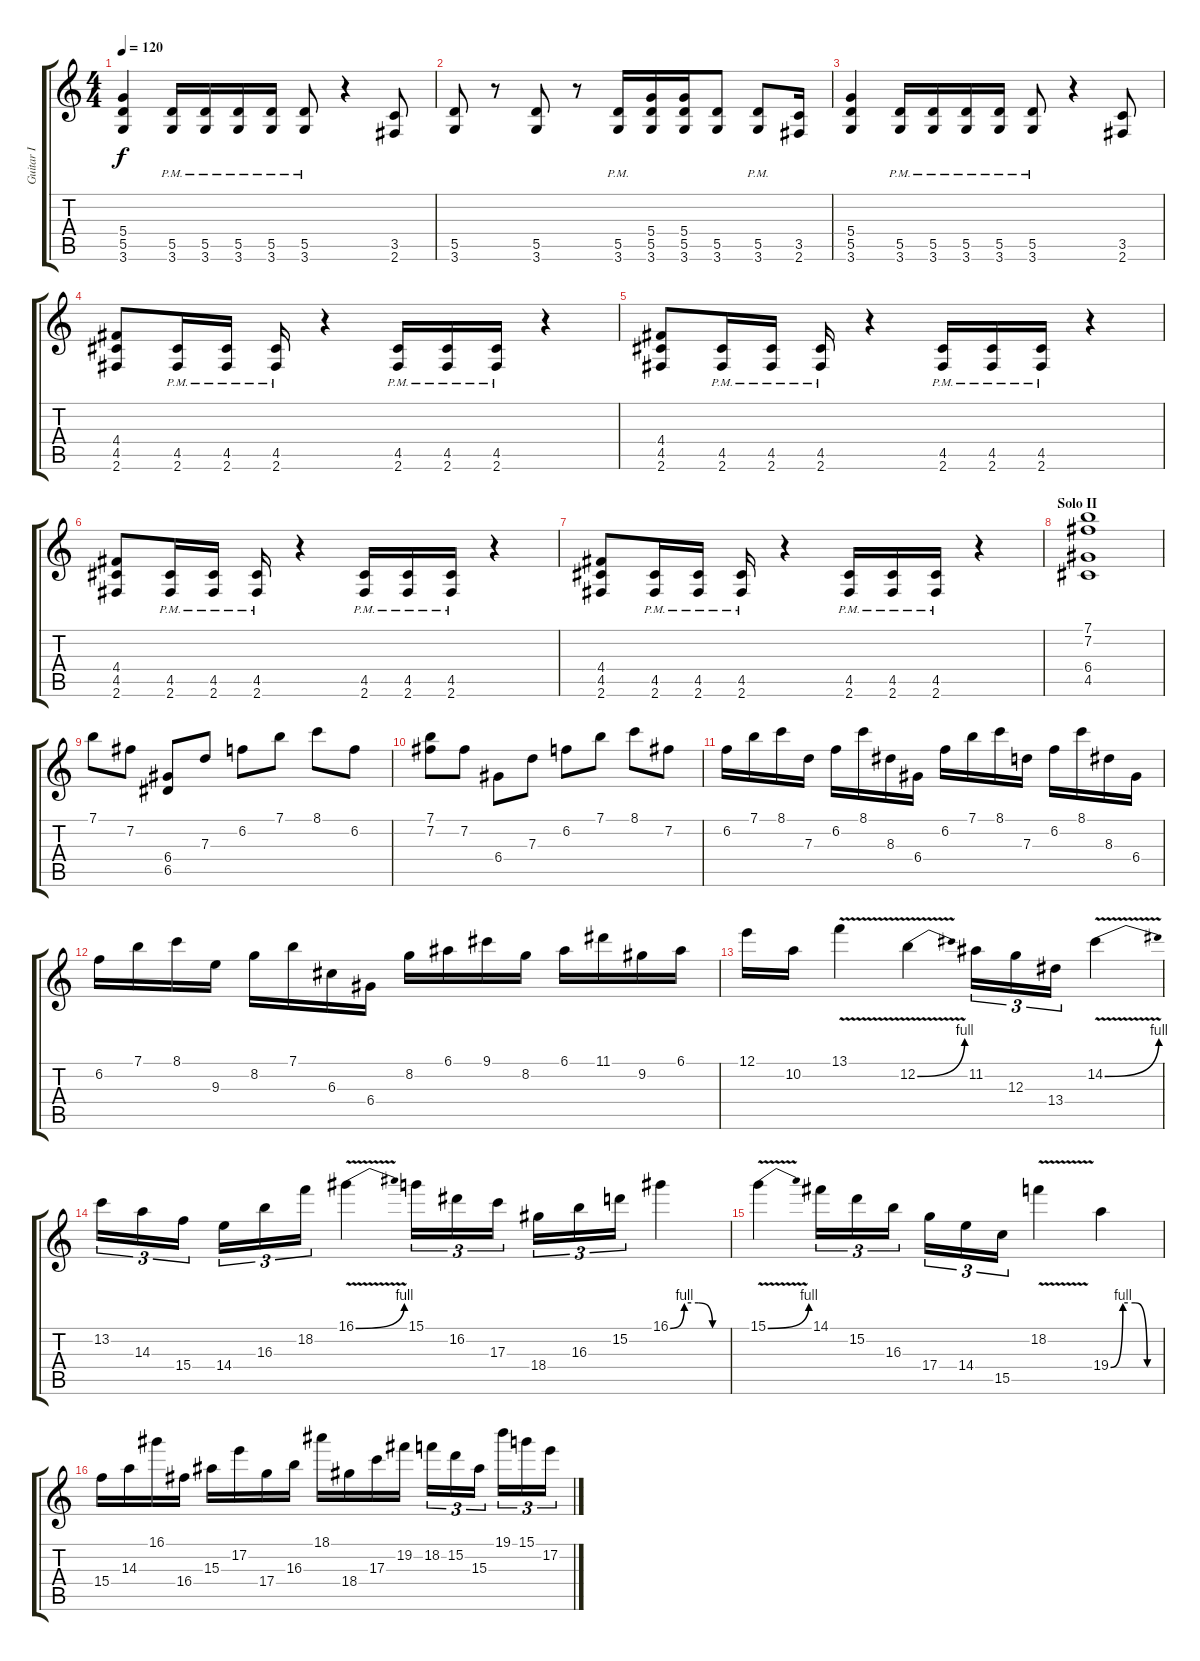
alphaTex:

\track ("Guitar I" "Guitar I") {instrument distortionguitar}
\staff {score tabs}
\tuning (E4 B3 G3 D3 A2 E2) {hide}
\ts (4 4)
\tempo 120
\clef g2
\ks c
(5.4 5.5 3.6).4{dy f} (5.5{pm} 3.6{pm}).16 (5.5{pm} 3.6{pm}).16 (5.5{pm} 3.6{pm}).16 (5.5{pm} 3.6{pm}).16 (5.5{pm} 3.6{pm}).8 r.4 (3.5 2.6).8 |
(5.5 3.6).8 r.8 (5.5 3.6).8 r.8 (5.5{pm} 3.6{pm}).16 (5.4 5.5 3.6).16 (5.4 5.5 3.6).16 (5.5 3.6).8 (5.5{pm} 3.6{pm}).8 (3.5 2.6).16 |
(5.4 5.5 3.6).4 (5.5{pm} 3.6{pm}).16 (5.5{pm} 3.6{pm}).16 (5.5{pm} 3.6{pm}).16 (5.5{pm} 3.6{pm}).16 (5.5{pm} 3.6{pm}).8 r.4 (3.5 2.6).8 |
(4.4 4.5 2.6).8 (4.5{pm} 2.6{pm}).16 (4.5{pm} 2.6{pm}).16 (4.5{pm} 2.6{pm}).16 r.4 (4.5{pm} 2.6{pm}).16 (4.5{pm} 2.6{pm}).16 (4.5{pm} 2.6{pm}).16 r.4 |
(4.4 4.5 2.6).8 (4.5{pm} 2.6{pm}).16 (4.5{pm} 2.6{pm}).16 (4.5{pm} 2.6{pm}).16 r.4 (4.5{pm} 2.6{pm}).16 (4.5{pm} 2.6{pm}).16 (4.5{pm} 2.6{pm}).16 r.4 |
(4.4 4.5 2.6).8 (4.5{pm} 2.6{pm}).16 (4.5{pm} 2.6{pm}).16 (4.5{pm} 2.6{pm}).16 r.4 (4.5{pm} 2.6{pm}).16 (4.5{pm} 2.6{pm}).16 (4.5{pm} 2.6{pm}).16 r.4 |
(4.4 4.5 2.6).8 (4.5{pm} 2.6{pm}).16 (4.5{pm} 2.6{pm}).16 (4.5{pm} 2.6{pm}).16 r.4 (4.5{pm} 2.6{pm}).16 (4.5{pm} 2.6{pm}).16 (4.5{pm} 2.6{pm}).16 r.4 |
\section ("" "Solo II")
(7.1 7.2 6.4 4.5).1{volume 16} |
7.1.8 7.2.8 (6.4 6.5).8 7.3.8 6.2.8 7.1.8 8.1.8 6.2.8 |
(7.1 7.2).8 7.2.8 6.4.8 7.3.8 6.2.8 7.1.8 8.1.8 7.2.8 |
6.2.16 7.1.16 8.1.16 7.3.16 6.2.16 8.1.16 8.3.16 6.4.16 6.2.16 7.1.16 8.1.16 7.3.16 6.2.16 8.1.16 8.3.16 6.4.16 |
6.2.16 7.1.16 8.1.16 9.3.16 8.2.16 7.1.16 6.3.16 6.4.16 8.2.16 6.1.16 9.1.16 8.2.16 6.1.16 11.1.16 9.2.16 6.1.16 |
12.1.16 10.2.16 13.1{v}.4 12.2{be (bend 0 0 60 4) v}.4 11.2.16{tu (3 2)} 12.3.16{tu (3 2)} 13.4.16{tu (3 2)} 14.2{be (bend 0 0 60 4) v}.4 |
13.2.16{tu (3 2)} 14.3.16{tu (3 2)} 15.4.16{tu (3 2)} 14.4.16{tu (3 2)} 16.3.16{tu (3 2)} 18.2.16{tu (3 2)} 16.1{be (bend 0 0 60 4) v}.4 15.1.16{tu (3 2)} 16.2.16{tu (3 2)} 17.3.16{tu (3 2)} 18.4.16{tu (3 2)} 16.3.16{tu (3 2)} 15.2.16{tu (3 2)} 16.1{be (custom 0 0 15 4 30 4 45 0 60 0)}.4 |
15.1{be (bend 0 0 60 4) v}.4 14.1.16{tu (3 2)} 15.2.16{tu (3 2)} 16.3.16{tu (3 2)} 17.4.16{tu (3 2)} 14.4.16{tu (3 2)} 15.5.16{tu (3 2)} 18.2{v}.4 19.4{be (custom 0 0 15 4 30 4 45 0 60 0)}.4 |
15.4.16 14.3.16 16.1.16 16.4.16 15.3.16 17.2.16 17.4.16 16.3.16 18.1.16 18.4.16 17.3.16 19.2.16 18.2.16{tu (3 2)} 15.2.16{tu (3 2)} 15.3.16{tu (3 2)} 19.1.16{tu (3 2)} 15.1.16{tu (3 2)} 17.2.16{tu (3 2)}
